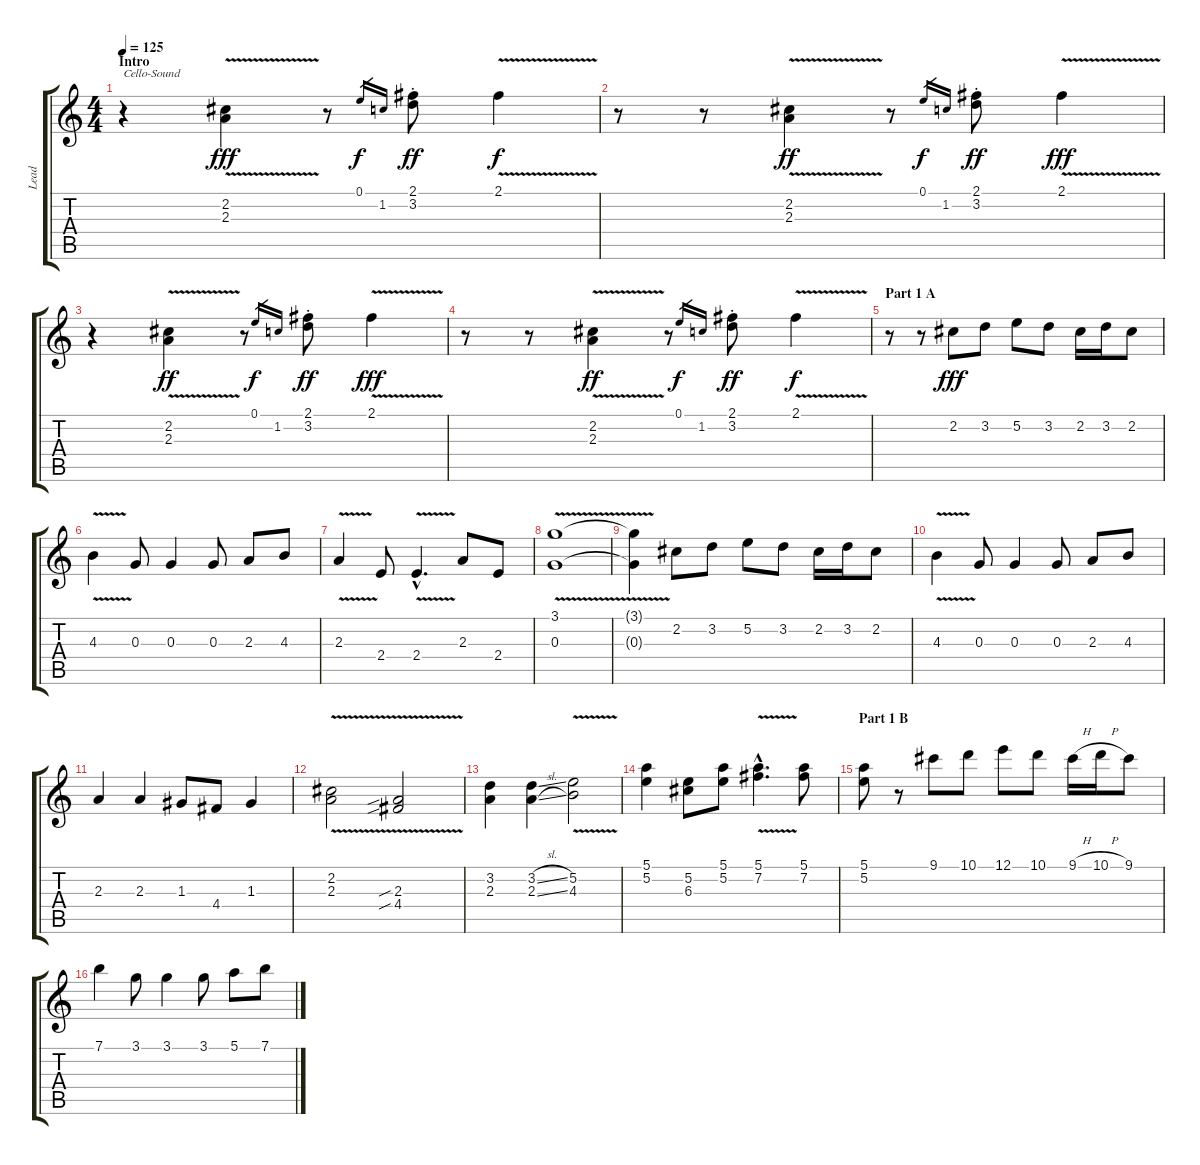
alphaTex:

\track ("Lead" "Lead") {instrument acousticguitarnylon}
\staff {score tabs}
\tuning (E4 B3 G3 D3 A2 E2) {hide}
\ts (4 4)
\section ("" "Intro")
\tempo 125
\clef g2
\ks c
r.4{txt "Cello-Sound" dy fff instrument cello} (2.2{v} 2.3{v}).4 r.8 0.1.16{gr dy f} 1.2.16{gr} (2.1{st} 3.2).8{dy ff} 2.1{v}.4{dy f} |
r.8 r.8 (2.2{v} 2.3{v}).4{dy ff} r.8 0.1.16{gr dy f} 1.2.16{gr} (2.1{st} 3.2{st}).8{dy ff} 2.1{v}.4{dy fff} |
r.4 (2.2{v} 2.3{v}).4{dy ff} r.8 0.1.16{gr dy f} 1.2.16{gr} (2.1{st} 3.2{st}).8{dy ff} 2.1{v}.4{dy fff} |
r.8 r.8 (2.2{v} 2.3{v}).4{dy ff} r.8 0.1.16{gr dy f} 1.2.16{gr} (2.1{st} 3.2{st}).8{dy ff} 2.1{v}.4{dy f} |
\section ("" "Part 1 A")
r.8{volume 16 instrument acousticguitarnylon} r.8 2.2.8{dy fff} 3.2.8 5.2.8 3.2.8 2.2.16 3.2.16 2.2.8 |
4.3{v}.4 0.3.8 0.3.4 0.3.8 2.3.8 4.3.8 |
2.3{v}.4 2.4.8 2.4{v hac}.4{d} 2.3.8 2.4.8 |
(3.1{v} 0.3{v}).1 |
(3.1{t} 0.3{t}).4 2.2.8 3.2.8 5.2.8 3.2.8 2.2.16 3.2.16 2.2.8 |
4.3{v}.4 0.3.8 0.3.4 0.3.8 2.3.8 4.3.8 |
2.3.4 2.3.4 1.3.8 4.4.8 1.3.4 |
(2.2 2.3{v}).2 (2.3{sib} 4.4{v sib}).2 |
(3.2 2.3).4 (3.2{sl} 2.3{sl}).4 (5.2{v} 4.3{v}).2 |
(5.1 5.2).4 (5.2 6.3).8 (5.1 5.2).8 (5.1{v hac} 7.2{hac}).4{d} (5.1 7.2).8 |
\section ("" "Part 1 B")
(5.1 5.2).8 r.8{instrument acousticguitarsteel} 9.1.8 10.1.8 12.1.8 10.1.8 9.1{h}.16 10.1{h}.16 9.1.8 |
7.1.4 3.1.8 3.1.4 3.1.8 5.1.8 7.1.8
